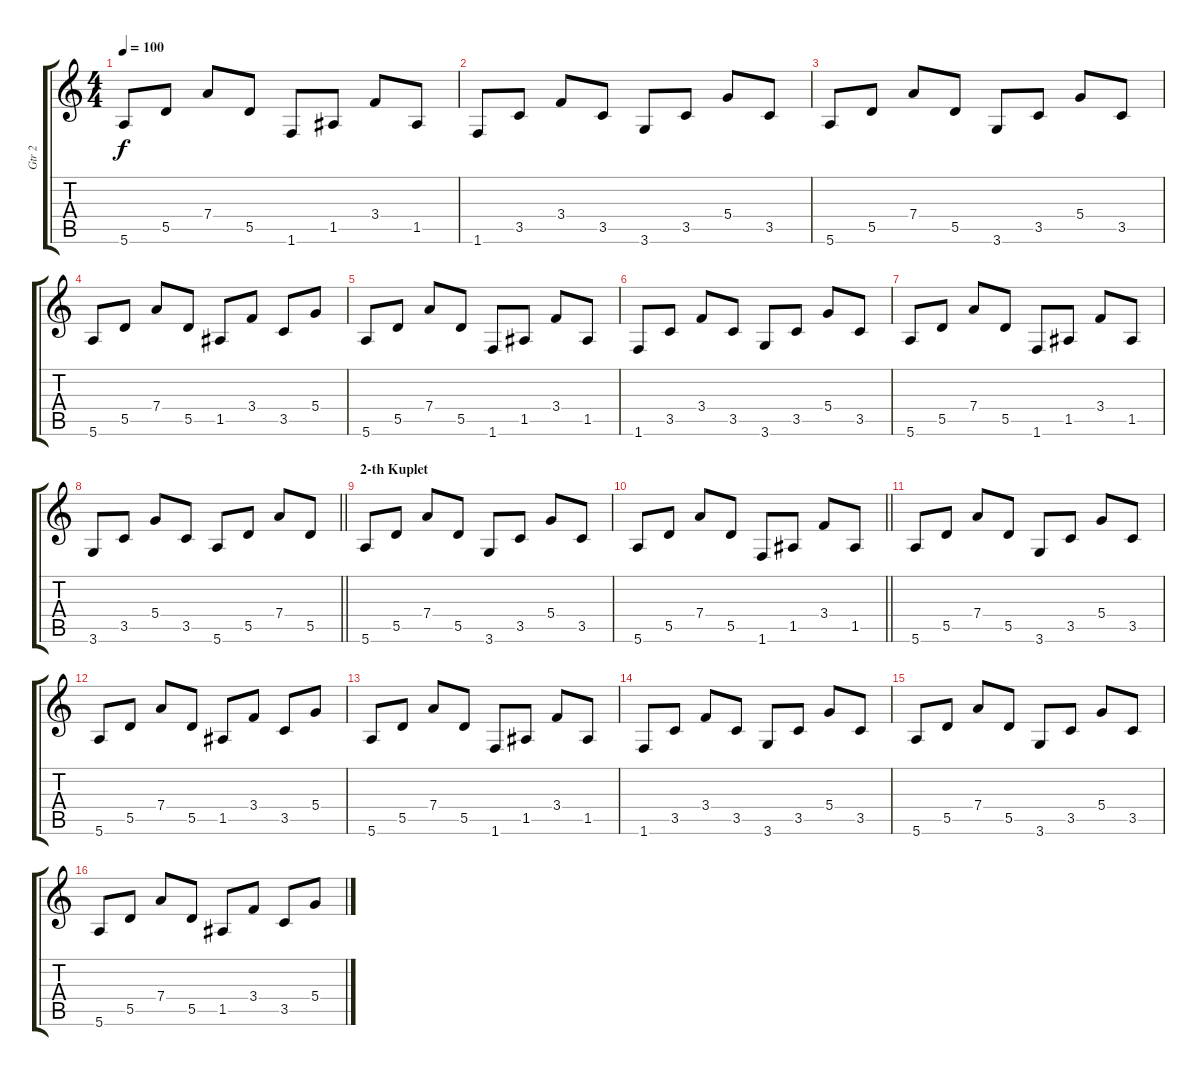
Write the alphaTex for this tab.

\track ("Gtr 2" "Gtr 2") {instrument distortionguitar}
\staff {score tabs}
\tuning (E4 B3 G3 D3 A2 E2) {hide}
\ts (4 4)
\tempo 100
\clef g2
\ks c
5.6.8{dy f} 5.5.8 7.4.8 5.5.8 1.6.8 1.5.8 3.4.8 1.5.8 |
1.6.8 3.5.8 3.4.8 3.5.8 3.6.8 3.5.8 5.4.8 3.5.8 |
5.6.8 5.5.8 7.4.8 5.5.8 3.6.8 3.5.8 5.4.8 3.5.8 |
5.6.8 5.5.8 7.4.8 5.5.8 1.5.8 3.4.8 3.5.8 5.4.8 |
5.6.8 5.5.8 7.4.8 5.5.8 1.6.8 1.5.8 3.4.8 1.5.8 |
1.6.8 3.5.8 3.4.8 3.5.8 3.6.8 3.5.8 5.4.8 3.5.8 |
5.6.8 5.5.8 7.4.8 5.5.8 1.6.8 1.5.8 3.4.8 1.5.8 |
\barLineRight lightlight
3.6.8 3.5.8 5.4.8 3.5.8 5.6.8 5.5.8 7.4.8 5.5.8 |
\section ("" "2-th Kuplet")
5.6.8 5.5.8 7.4.8 5.5.8 3.6.8 3.5.8 5.4.8 3.5.8 |
\barLineRight lightlight
5.6.8 5.5.8 7.4.8 5.5.8 1.6.8 1.5.8 3.4.8 1.5.8 |
5.6.8 5.5.8 7.4.8 5.5.8 3.6.8 3.5.8 5.4.8 3.5.8 |
5.6.8 5.5.8 7.4.8 5.5.8 1.5.8 3.4.8 3.5.8 5.4.8 |
5.6.8 5.5.8 7.4.8 5.5.8 1.6.8 1.5.8 3.4.8 1.5.8 |
1.6.8 3.5.8 3.4.8 3.5.8 3.6.8 3.5.8 5.4.8 3.5.8 |
5.6.8 5.5.8 7.4.8 5.5.8 3.6.8 3.5.8 5.4.8 3.5.8 |
5.6.8 5.5.8 7.4.8 5.5.8 1.5.8 3.4.8 3.5.8 5.4.8
